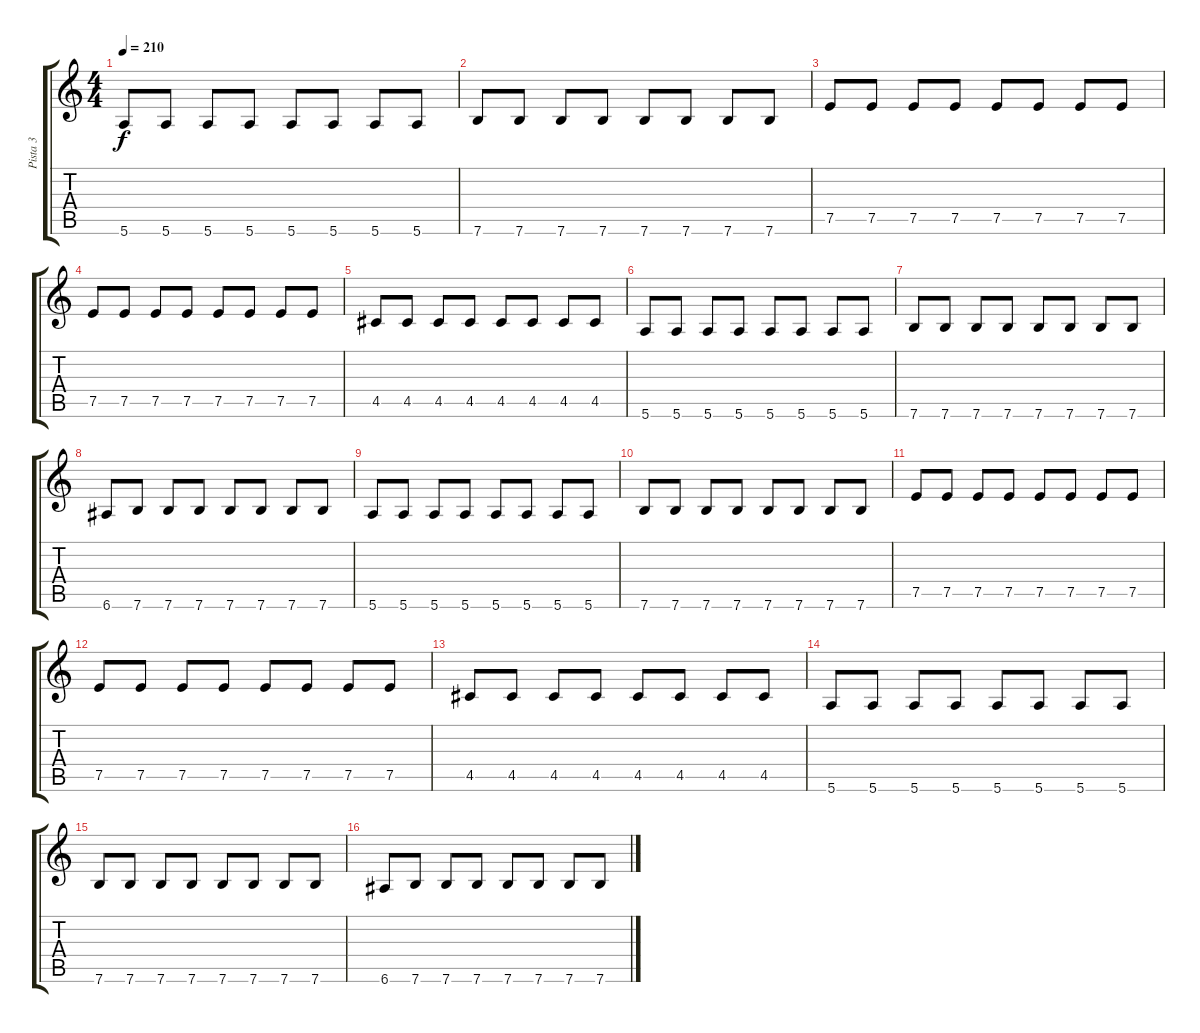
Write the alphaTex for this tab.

\track ("Pista 3" "Pista 3") {instrument electricbassfinger}
\staff {score tabs}
\tuning (E4 B3 G3 D3 A2 E2) {hide}
\ts (4 4)
\tempo 210
\clef g2
\ks c
5.6.8{dy f} 5.6.8 5.6.8 5.6.8 5.6.8 5.6.8 5.6.8 5.6.8 |
7.6.8 7.6.8 7.6.8 7.6.8 7.6.8 7.6.8 7.6.8 7.6.8 |
7.5.8 7.5.8 7.5.8 7.5.8 7.5.8 7.5.8 7.5.8 7.5.8 |
7.5.8 7.5.8 7.5.8 7.5.8 7.5.8 7.5.8 7.5.8 7.5.8 |
4.5.8 4.5.8 4.5.8 4.5.8 4.5.8 4.5.8 4.5.8 4.5.8 |
5.6.8 5.6.8 5.6.8 5.6.8 5.6.8 5.6.8 5.6.8 5.6.8 |
7.6.8 7.6.8 7.6.8 7.6.8 7.6.8 7.6.8 7.6.8 7.6.8 |
6.6.8 7.6.8 7.6.8 7.6.8 7.6.8 7.6.8 7.6.8 7.6.8 |
5.6.8 5.6.8 5.6.8 5.6.8 5.6.8 5.6.8 5.6.8 5.6.8 |
7.6.8 7.6.8 7.6.8 7.6.8 7.6.8 7.6.8 7.6.8 7.6.8 |
7.5.8 7.5.8 7.5.8 7.5.8 7.5.8 7.5.8 7.5.8 7.5.8 |
7.5.8 7.5.8 7.5.8 7.5.8 7.5.8 7.5.8 7.5.8 7.5.8 |
4.5.8 4.5.8 4.5.8 4.5.8 4.5.8 4.5.8 4.5.8 4.5.8 |
5.6.8 5.6.8 5.6.8 5.6.8 5.6.8 5.6.8 5.6.8 5.6.8 |
7.6.8 7.6.8 7.6.8 7.6.8 7.6.8 7.6.8 7.6.8 7.6.8 |
6.6.8 7.6.8 7.6.8 7.6.8 7.6.8 7.6.8 7.6.8 7.6.8
